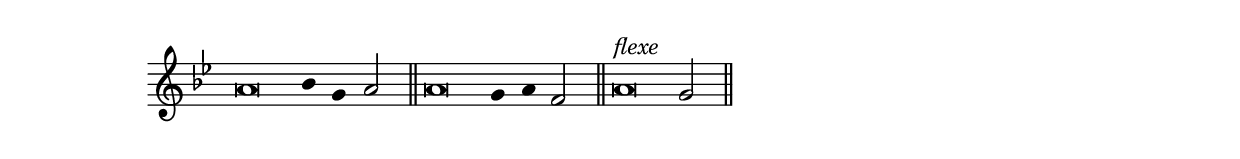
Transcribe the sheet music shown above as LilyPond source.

% DO NOT EDIT this file manually; it is automatically
% generated from Documentation/snippets/new
% Make any changes in Documentation/snippets/new/
% and then run scripts/auxiliar/makelsr.py
%
% This file is in the public domain.
%% Note: this file works from version 2.15.15
\version "2.15.15"

\header {
%% Translation of GIT committish: 2d548a99cb9dba80f2ff035582009477cd37eceb
  texidoces = "
Este tipo de notación se utiliza para el canto de los Salmos, en
que las estrofas no siempre tienen la misma longitud.

"
  doctitlees = "Notación de responsos o salmos"

%% Translation of GIT committish: ab9e3136d78bfaf15cc6d77ed1975d252c3fe506

  texidocde = "
Diese Form der Notation wird benutzt für die Notation von Psalmen, in denen
die Strophen nicht die gleiche Länge haben.

"
  doctitlede = "Psalmennotation"


%% Translation of GIT committish: c1d5bb448321d688185e0c6b798575d4c325ae80
  texidocfr = "
Ce style de notation permet d'indiquer la mélodie d'une psalmodie
lorsque les strophes sont de longueur inégale.

"
  doctitlefr = "Notation pour psalmodie"


  lsrtags = "rhythms, vocal-music, ancient-notation, contexts-and-engravers"

%% Translation of GIT committish: 2d548a99cb9dba80f2ff035582009477cd37eceb
  texidoces = "
Este tipo de notación se utiliza para el canto de los Salmos, en
que las estrofas no siempre tienen la misma longitud.

"
  doctitlees = "Notación de responsos o salmos"

%% Translation of GIT committish: ab9e3136d78bfaf15cc6d77ed1975d252c3fe506

  texidocde = "
Diese Form der Notation wird benutzt für die Notation von Psalmen, in denen
die Strophen nicht die gleiche Länge haben.

"
  doctitlede = "Psalmennotation"


%% Translation of GIT committish: c1d5bb448321d688185e0c6b798575d4c325ae80
  texidocfr = "
Ce style de notation permet d'indiquer la mélodie d'une psalmodie
lorsque les strophes sont de longueur inégale.

"
  doctitlefr = "Notation pour psalmodie"


  texidoc = "
This form of notation is used for the chant of the Psalms, where verses
aren't always the same length.

"
  doctitle = "Chant or psalms notation"
} % begin verbatim

stemOn = { \revert Staff.Stem #'transparent \revert Staff.Flag #'transparent } % begin verbatim

stemOff = { \override Staff.Stem #'transparent = ##t \override Staff.Flag #'transparent = ##t }

\score {
  \new Staff \with { \remove "Time_signature_engraver" }
  {
    \key g \minor
    \cadenzaOn
    \stemOff a'\breve bes'4 g'4
    \stemOn a'2 \bar "||"
    \stemOff a'\breve g'4 a'4
    \stemOn f'2 \bar "||"
    \stemOff a'\breve^\markup { \italic flexe }
    \stemOn g'2 \bar "||"
  }
}

